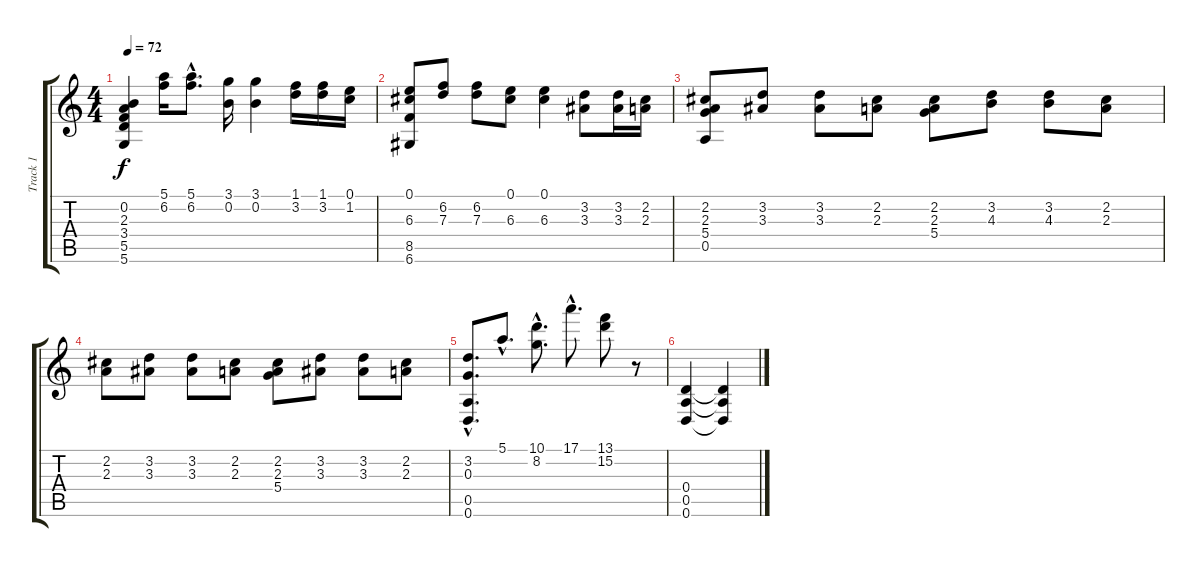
\track ("Track 1" "Track 1") {instrument acousticguitarnylon}
\staff {score tabs}
\tuning (E4 B3 G3 D3 A2 D2) {hide}
\ts (4 4)
\tempo 72
\clef g2
\ks c
(0.2 2.3 3.4 5.5 5.6).4{dy f} (5.1 6.2).16 (5.1{hac} 6.2{hac}).8{d} (3.1 0.2).16 (3.1 0.2).4 (1.1 3.2).16 (1.1 3.2).16 (0.1 1.2).16 |
(0.1 6.3 8.5 6.6).8 (6.2 7.3).8 (6.2 7.3).8 (0.1 6.3).8 (0.1 6.3).4 (3.2 3.3).8 (3.2 3.3).16 (2.2 2.3).16 |
(2.2 2.3 5.4 0.5).8 (3.2 3.3).8 (3.2 3.3).8 (2.2 2.3).8 (2.2 2.3 5.4).8 (3.2 4.3).8 (3.2 4.3).8 (2.2 2.3).8 |
(2.2 2.3).8 (3.2 3.3).8 (3.2 3.3).8 (2.2 2.3).8 (2.2 2.3 5.4).8 (3.2 3.3).8 (3.2 3.3).8 (2.2 2.3).8 |
(3.2{hac} 0.3{hac} 0.5{hac} 0.6{hac}).8{d} 5.1{hac}.8{d} (10.1{hac} 8.2{hac}).8{d} 17.1{hac}.8{d} (13.1 15.2).8 r.8 |
(0.4 0.5 0.6).4 (0.4{t} 0.5{t} 0.6{t}).4
